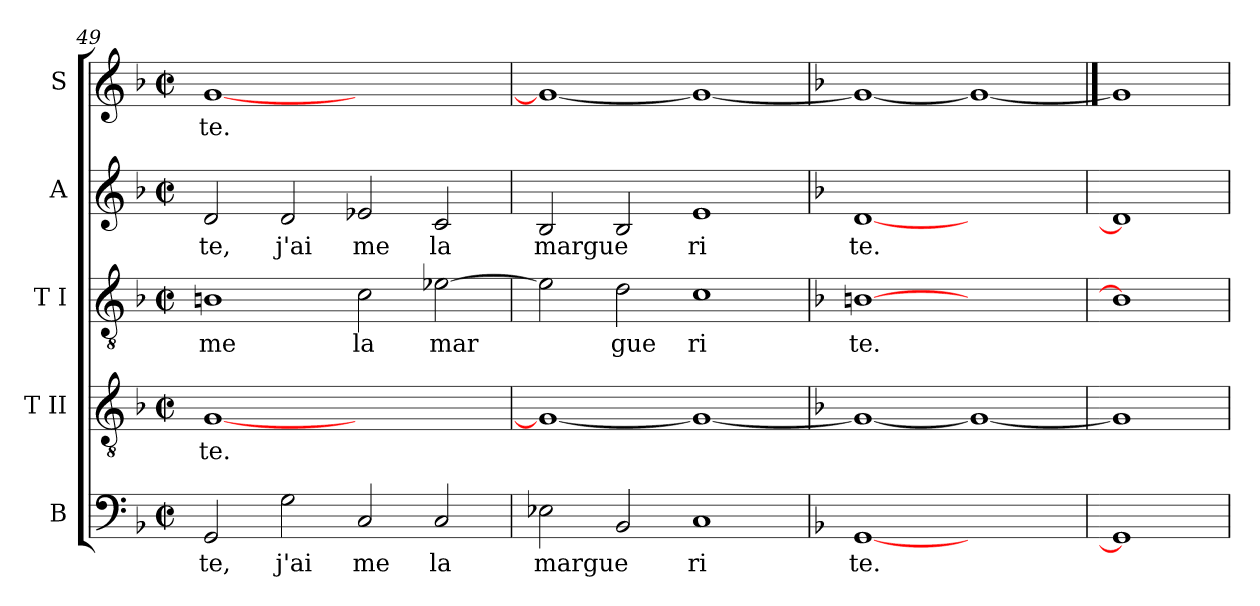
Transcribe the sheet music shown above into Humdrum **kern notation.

**kern	**text	**kern	**text	**kern	**text	**kern	**text	**kern	**text
*part5	*part5	*part4	*part4	*part3	*part3	*part2	*part2	*part1	*part1
*staff5	*staff5	*staff4	*staff4	*staff3	*staff3	*staff2	*staff2	*staff1	*staff1
*I"B	*	*I"T II	*	*I"T I	*	*I"A	*	*I"S	*
*clefF4	*	*clefGv2	*	*clefGv2	*	*clefG2	*	*clefG2	*
*k[b-]	*	*k[b-]	*	*k[b-]	*	*k[b-]	*	*k[b-]	*
*F:	*	*F:	*	*F:	*	*F:	*	*F:	*
*M2/2	*	*M2/2	*	*M2/2	*	*M2/2	*	*M2/2	*
*met(c|)	*	*met(c|)	*	*met(c|)	*	*met(c|)	*	*met(c|)	*
=49	=49	=49	=49	=49	=49	=49	=49	=49	=49
!	!LO:LY:b:cj	!	!LO:LY:b:cj	!	!LO:LY:b:cj	!	!LO:LY:b:cj	!	!LO:LY:b:cj
2GG/	te,	[<1G	te.	1Bn	me	2d/	te,	[<1g	-te.
!	!LO:LY:b:cj	!	!	!	!	!	!LO:LY:b:cj	!	!
2G\	j'ai	.	.	.	.	2d/	j'ai	.	.
!	!LO:LY:b:cj	!	!	!	!LO:LY:b:cj	!	!LO:LY:b:cj	!	!
2C/	me	1ryy	.	2c\	la	2e-X/	me	1ryy	.
!	!LO:LY:b:cj	!	!	!	!LO:LY:b	!	!LO:LY:b:cj	!	!
2C/	la	.	.	[>2e-X\	mar	2c/	la	.	.
=50	=50	=50	=50	=50	=50	=50	=50	=50	=50
!	!LO:LY:b:cj	!	!	!	!	!	!LO:LY:b:cj	!	!
2E-X\	margue	1G_<	.	2e-\]	.	2B-/	margue	1g_<	.
!	!	!	!	!	!LO:LY:b:cj	!	!	!	!
2BB-/	.	.	.	2d\	gue	2B-/	.	.	.
!	!LO:LY:b:cj	!	!	!	!LO:LY:b:cj	!	!LO:LY:b:cj	!	!
1C	ri	1G_	.	1c	ri	1e	ri	1g_	.
=51	=51	=51	=51	=51	=51	=51	=51	=51	=51
*	*	*	*	*	*	*k[b-]	*	*	*
*	*	*	*	*	*	*F:	*	*	*
!	!LO:LY:b:cj	!	!	!	!LO:LY:b:cj	!	!LO:LY:b:cj	!	!
[1GG	te.	1G_	.	[1Bn	te.	[1d	te.	1g_	.
1ryy	.	1G_	.	1ryy	.	1ryy	.	1g_	.
=52	==52	=52	==52	=52	==52	=52	==52	==52	==52
1GG]	.	1G]	.	1B]	.	1d]	.	1g]	.
=	=	=	=	=	=	=	=	=	=
*-	*-	*-	*-	*-	*-	*-	*-	*-	*-
